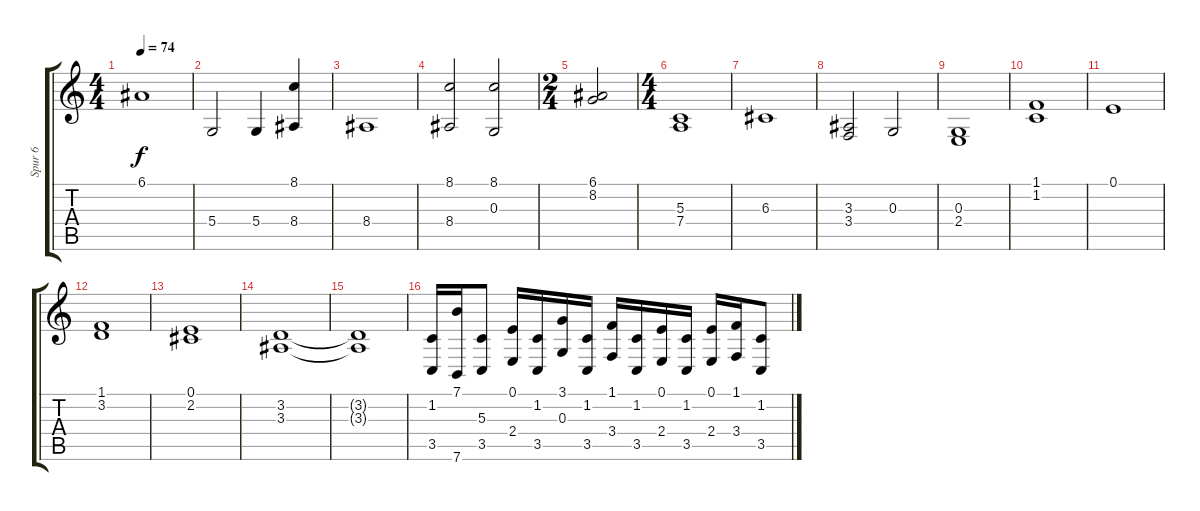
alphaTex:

\track ("Spur 6" "Spur 6") {instrument trumpet}
\staff {score tabs}
\tuning (E4 B3 G3 D3 A2 E2) {hide}
\ts (4 4)
\tempo 74
\clef g2
\ks c
6.1.1{dy f} |
5.4.2 5.4.4 (8.1 8.4).4 |
8.4.1 |
(8.1 8.4).2 (8.1 0.3).2 |
\ts (2 4)
(6.1 8.2).2 |
\ts (4 4)
(5.3 7.4).1 |
6.3.1 |
(3.3 3.4).2 0.3.2 |
(0.3 2.4).1 |
(1.1 1.2).1 |
0.1.1 |
(1.1 3.2).1 |
(0.1 2.2).1 |
(3.2 3.3).1 |
(3.2{t} 3.3{t}).1 |
(1.2 3.5).16 (7.1 7.6).16 (5.3 3.5).8 (0.1 2.4).16 (1.2 3.5).16 (3.1 0.3).16 (1.2 3.5).16 (1.1 3.4).16 (1.2 3.5).16 (0.1 2.4).16 (1.2 3.5).16 (0.1 2.4).16 (1.1 3.4).16 (1.2 3.5).8
